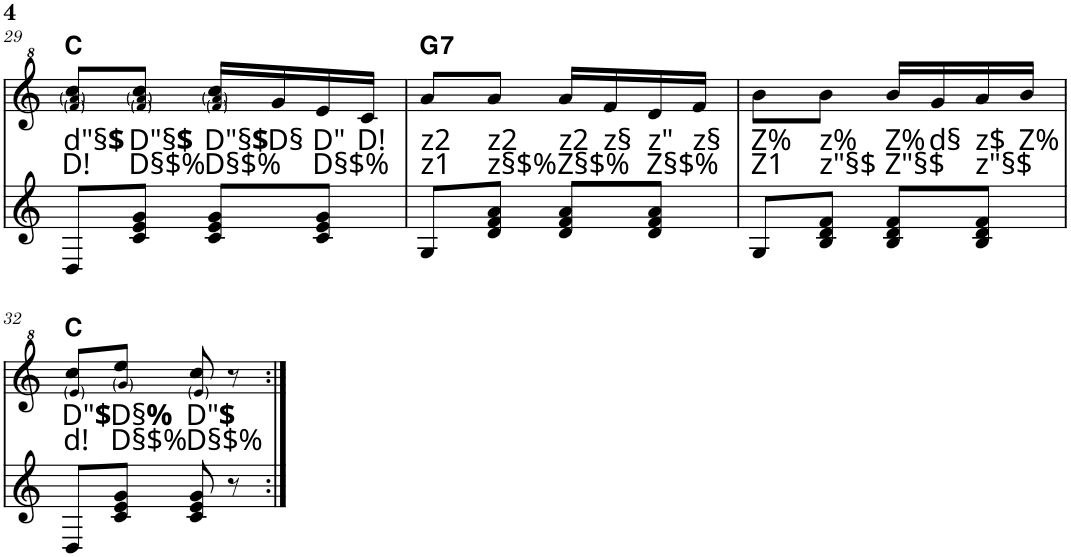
**kern	**kern	**text	**text	**text	**harte
*part2	*part1	*part1	*part1	*part1	*part1
*staff2	*staff1	*staff1	*staff1	*staff1	*
*I"Akkordeon	*I"Akkordeon	*	*	*	*
!!LO:PB:g=z
*clefG2	*clefG^2	*	*	*	*
*k[]	*k[]	*	*	*	*
*M2/4	*M2/4	*	*	*	*
=29	=29	=29	=29	=29	=29
!	!	!	!LO:LY:b	!LO:LY:b	!
8D/L	8ff!/ 8aa!/ 8ccc/L	.	d"§ $	D!	C:maj
!	!	!	!LO:LY:b	!LO:LY:b	!
8c/ 8e/ 8g/J	8ff!/ 8aa!/ 8ccc/J	.	D"§ $	D§$%	.
!	!	!	!LO:LY:b	!LO:LY:b	!
8c/ 8e/ 8g/L	16ff!/ 16aa!/ 16ccc/LL	.	D"§ $	D§$%	.
!	!	!	!LO:LY:b	!	!
.	16gg/	.	D§	.	.
!	!	!	!LO:LY:b	!LO:LY:b	!
8c/ 8e/ 8g/J	16ee/	.	D"	D§$%	.
!	!	!	!LO:LY:b	!	!
.	16cc/JJ	.	D!	.	.
=30	=30	=30	=30	=30	=30
!	!	!	!LO:LY:b	!LO:LY:b	!LO:H:kt=7
8G/L	8aa/L	.	z2	z1	G:7
!	!	!	!LO:LY:b	!LO:LY:b	!
8d/ 8f/ 8a/J	8aa/J	.	z2	z§$%	.
!	!	!	!LO:LY:b	!LO:LY:b	!
8d/ 8f/ 8a/L	16aa/LL	.	z2	Z§$%	.
!	!	!	!LO:LY:b	!	!
.	16ff/	.	z§	.	.
!	!	!	!LO:LY:b	!LO:LY:b	!
8d/ 8f/ 8a/J	16dd/	.	z"	Z§$%	.
!	!	!	!LO:LY:b	!	!
.	16ff/JJ	.	z§	.	.
=31	=31	=31	=31	=31	=31
!	!	!	!LO:LY:b	!LO:LY:b	!
8G/L	8bb\L	.	Z%	Z1	.
!	!	!	!LO:LY:b	!LO:LY:b	!
8B/ 8d/ 8f/J	8bb\J	.	z%	z"§$	.
!	!	!	!LO:LY:b	!LO:LY:b	!
8B/ 8d/ 8f/L	16bb/LL	.	Z%	Z"§$	.
!	!	!	!LO:LY:b	!	!
.	16gg/	.	d§	.	.
!	!	!	!LO:LY:b	!LO:LY:b	!
8B/ 8d/ 8f/J	16aa/	.	z$	z"§$	.
!	!	!	!LO:LY:b	!	!
.	16bb/JJ	.	Z%	.	.
!!LO:LB:g=z
=32	=32	=32	=32	=32	=32
!	!	!	!LO:LY:b	!LO:LY:b	!
8D/L	8ee!/ 8ccc/L	.	D" $	d!	C:maj
!	!	!	!LO:LY:b	!LO:LY:b	!
8c/ 8e/ 8g/J	8gg!/ 8eee/J	.	D§ %	D§$%	.
!	!	!	!LO:LY:b	!LO:LY:b	!
8c/ 8e/ 8g/	8ee!/ 8ccc/	.	D" $	D§$%	.
8r	8r	.	.	.	.
=:|!	=:|!	=:|!	=:|!	=:|!	=:|!
*-	*-	*-	*-	*-	*-
